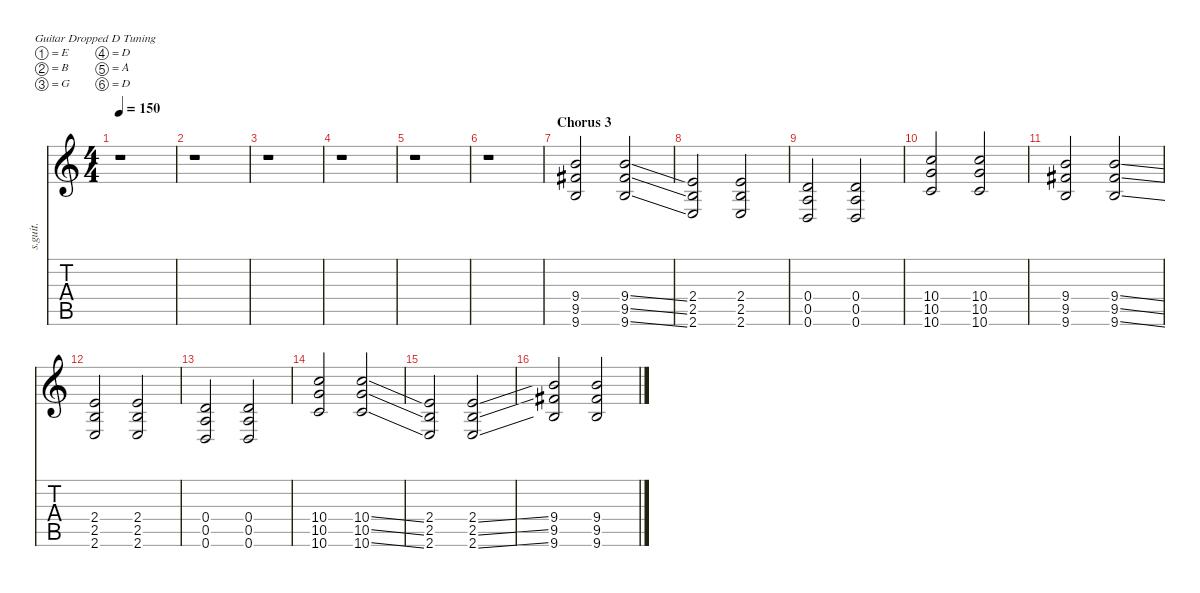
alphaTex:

\defaultSystemsLayout 4
\hideDynamics
\bracketExtendMode nobrackets
\track ("Paul Landers " "s.guit.") {instrument distortionguitar}
\staff {score tabs}
\tuning (E4 B3 G3 D3 A2 D2)
\ts (4 4)
\tempo 150
\clef g2
\ks c
r.1{dy f} |
r.1 |
r.1 |
r.1 |
r.1 |
r.1 |
\section ("" "Chorus 3")
(9.4 9.5{acc #} 9.6).2{lyrics (0 "") lyrics (1 "") lyrics (2 "") lyrics (3 "") lyrics (4 "")} (9.4{ss} 9.5{ss acc #} 9.6{ss}).2{lyrics (0 "") lyrics (1 "") lyrics (2 "") lyrics (3 "") lyrics (4 "")} |
(2.4 2.5 2.6).2{lyrics (0 "") lyrics (1 "") lyrics (2 "") lyrics (3 "") lyrics (4 "")} (2.4 2.5 2.6).2{lyrics (0 "") lyrics (1 "") lyrics (2 "") lyrics (3 "") lyrics (4 "")} |
(0.4 0.5 0.6).2{lyrics (0 "") lyrics (1 "") lyrics (2 "") lyrics (3 "") lyrics (4 "")} (0.4 0.5 0.6).2{lyrics (0 "") lyrics (1 "") lyrics (2 "") lyrics (3 "") lyrics (4 "")} |
(10.4 10.5 10.6).2{lyrics (0 "") lyrics (1 "") lyrics (2 "") lyrics (3 "") lyrics (4 "")} (10.4 10.5 10.6).2{lyrics (0 "") lyrics (1 "") lyrics (2 "") lyrics (3 "") lyrics (4 "")} |
(9.4 9.5{acc #} 9.6).2{lyrics (0 "") lyrics (1 "") lyrics (2 "") lyrics (3 "") lyrics (4 "")} (9.4{ss} 9.5{ss acc #} 9.6{ss}).2{lyrics (0 "") lyrics (1 "") lyrics (2 "") lyrics (3 "") lyrics (4 "")} |
(2.4 2.5 2.6).2{lyrics (0 "") lyrics (1 "") lyrics (2 "") lyrics (3 "") lyrics (4 "")} (2.4 2.5 2.6).2{lyrics (0 "") lyrics (1 "") lyrics (2 "") lyrics (3 "") lyrics (4 "")} |
(0.4 0.5 0.6).2{lyrics (0 "") lyrics (1 "") lyrics (2 "") lyrics (3 "") lyrics (4 "")} (0.4 0.5 0.6).2{lyrics (0 "") lyrics (1 "") lyrics (2 "") lyrics (3 "") lyrics (4 "")} |
(10.4 10.5 10.6).2{lyrics (0 "") lyrics (1 "") lyrics (2 "") lyrics (3 "") lyrics (4 "")} (10.4{ss} 10.5{ss} 10.6{ss}).2{lyrics (0 "") lyrics (1 "") lyrics (2 "") lyrics (3 "") lyrics (4 "")} |
(2.4 2.5 2.6).2{lyrics (0 "") lyrics (1 "") lyrics (2 "") lyrics (3 "") lyrics (4 "")} (2.4{ss} 2.5{ss} 2.6{ss}).2{lyrics (0 "") lyrics (1 "") lyrics (2 "") lyrics (3 "") lyrics (4 "")} |
(9.4 9.5{acc #} 9.6).2{lyrics (0 "") lyrics (1 "") lyrics (2 "") lyrics (3 "") lyrics (4 "")} (9.4{ss} 9.5{ss acc #} 9.6{ss}).2{lyrics (0 "") lyrics (1 "") lyrics (2 "") lyrics (3 "") lyrics (4 "")}
